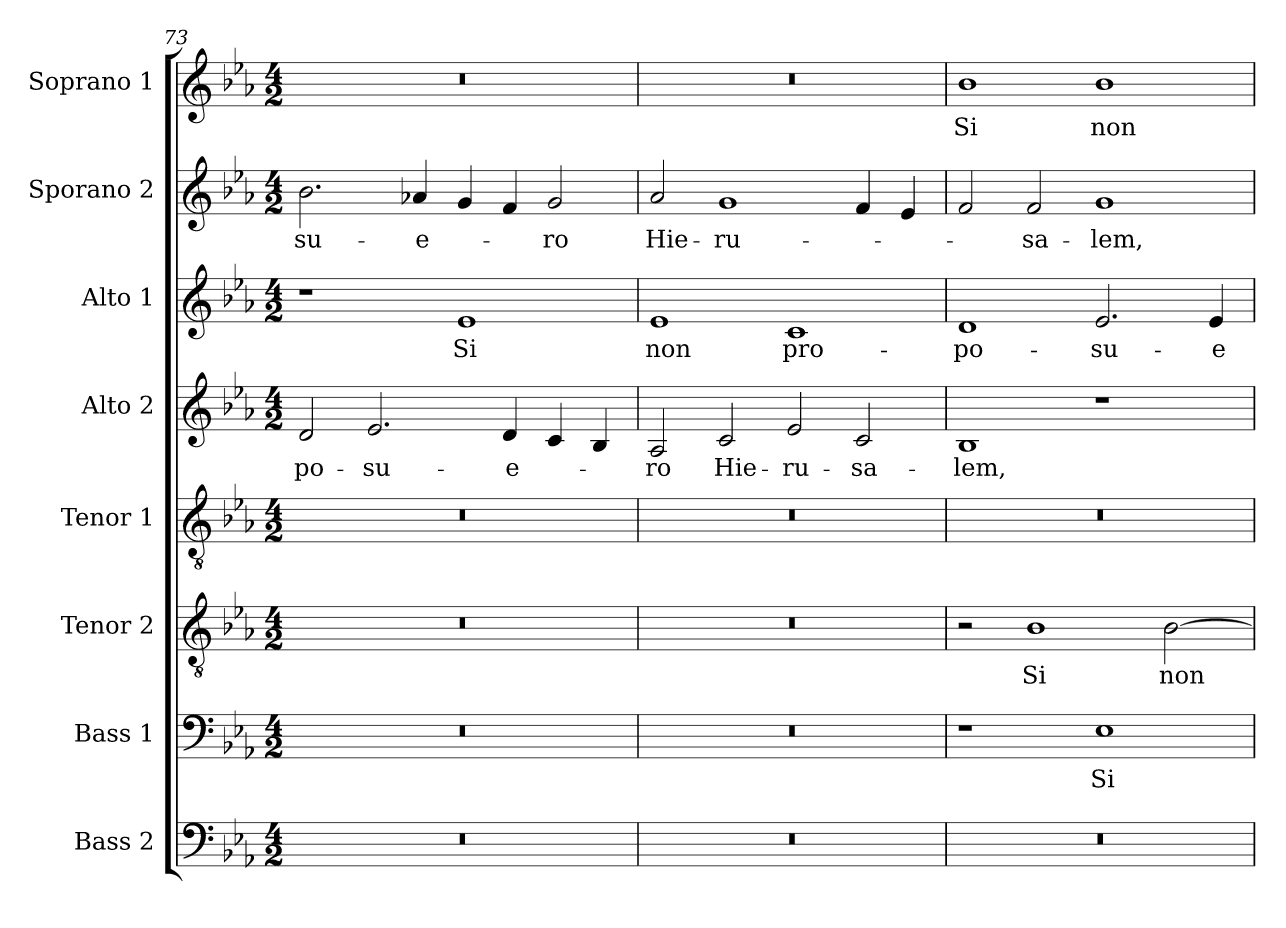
**kern	**kern	**text	**kern	**text	**kern	**kern	**text	**kern	**text	**kern	**text	**kern	**text
*part8	*part7	*part7	*part6	*part6	*part5	*part4	*part4	*part3	*part3	*part2	*part2	*part1	*part1
*staff8	*staff7	*staff7	*staff6	*staff6	*staff5	*staff4	*staff4	*staff3	*staff3	*staff2	*staff2	*staff1	*staff1
*I"Bass 2	*I"Bass 1	*	*I"Tenor 2	*	*I"Tenor 1	*I"Alto 2	*	*I"Alto 1	*	*I"Sporano 2	*	*I"Soprano 1	*
*I'B.	*I'B.	*	*I'T.	*	*I'T.	*I'A.	*	*I'A.	*	*I'S.	*	*I'S.	*
*clefF4	*clefF4	*	*clefGv2	*	*clefGv2	*clefG2	*	*clefG2	*	*clefG2	*	*clefG2	*
*	*	*	*ITrd7c12	*	*ITrd7c12	*	*	*	*	*	*	*	*
*k[b-e-a-]	*k[b-e-a-]	*	*k[b-e-a-]	*	*k[b-e-a-]	*k[b-e-a-]	*	*k[b-e-a-]	*	*k[b-e-a-]	*	*k[b-e-a-]	*
*E-:	*E-:	*	*E-:	*	*E-:	*E-:	*	*E-:	*	*E-:	*	*E-:	*
*M4/2	*M4/2	*	*M4/2	*	*M4/2	*M4/2	*	*M4/2	*	*M4/2	*	*M4/2	*
=73	=73	=73	=73	=73	=73	=73	=73	=73	=73	=73	=73	=73	=73
!LO:N:vis=1	!LO:N:vis=1	!	!LO:N:vis=1	!	!LO:N:vis=1	!	!	!	!	!	!	!	!
!	!	!	!	!	!	!	!LO:LY:b:color=#000000	!	!	!	!	!	!
!	!	!	!	!	!	!	!	!	!	!	!LO:LY:b:color=#000000	!LO:N:vis=1	!
0r	0r	.	0r	.	0r	2di/	-po-	1r	.	2.b-i\	-su-	0r	.
!	!	!	!	!	!	!	!LO:LY:b:color=#000000	!	!	!	!	!	!
.	.	.	.	.	.	2.e-i/	-su-	.	.	.	.	.	.
!	!	!	!	!	!	!	!	!	!	!	!LO:LY:b:color=#000000	!	!
.	.	.	.	.	.	.	.	.	.	4a-Xi/	-e-	.	.
!	!	!	!	!	!	!	!	!	!LO:LY:b:color=#000000	!	!	!	!
.	.	.	.	.	.	.	.	1e-i	Si	4gi/	.	.	.
!	!	!	!	!	!	!	!LO:LY:b:color=#000000	!	!	!	!	!	!
.	.	.	.	.	.	4di/	-e-	.	.	4fi/	.	.	.
!	!	!	!	!	!	!	!	!	!	!	!LO:LY:b:color=#000000	!	!
.	.	.	.	.	.	4ci/	.	.	.	2gi/	-ro	.	.
.	.	.	.	.	.	4B-i/	.	.	.	.	.	.	.
=74	=74	=74	=74	=74	=74	=74	=74	=74	=74	=74	=74	=74	=74
!LO:N:vis=1	!LO:N:vis=1	!	!LO:N:vis=1	!	!LO:N:vis=1	!	!	!	!	!	!	!	!
!	!	!	!	!	!	!	!LO:LY:b:color=#000000	!	!	!	!	!	!
!	!	!	!	!	!	!	!	!	!LO:LY:b:color=#000000	!	!	!	!
!	!	!	!	!	!	!	!	!	!	!	!LO:LY:b:color=#000000	!LO:N:vis=1	!
0r	0r	.	0r	.	0r	2A-i/	-ro	1e-i	non	2a-i/	Hie-	0r	.
!	!	!	!	!	!	!	!LO:LY:b:color=#000000	!	!	!	!	!	!
!	!	!	!	!	!	!	!	!	!	!	!LO:LY:b:color=#000000	!	!
.	.	.	.	.	.	2ci/	Hie-	.	.	1gi	-ru-	.	.
!	!	!	!	!	!	!	!LO:LY:b:color=#000000	!	!	!	!	!	!
!	!	!	!	!	!	!	!	!	!LO:LY:b:color=#000000	!	!	!	!
.	.	.	.	.	.	2e-i/	-ru-	1ci	pro-	.	.	.	.
!	!	!	!	!	!	!	!LO:LY:b:color=#000000	!	!	!	!	!	!
.	.	.	.	.	.	2ci/	-sa-	.	.	4fi/	.	.	.
.	.	.	.	.	.	.	.	.	.	4e-i/	.	.	.
=75	=75	=75	=75	=75	=75	=75	=75	=75	=75	=75	=75	=75	=75
!LO:N:vis=1	!	!	!	!	!LO:N:vis=1	!	!	!	!	!	!	!	!
!	!	!	!	!	!	!	!LO:LY:b:color=#000000	!	!	!	!	!	!
!	!	!	!	!	!	!	!	!	!LO:LY:b:color=#000000	!	!	!	!
!	!	!	!	!	!	!	!	!	!	!	!	!	!LO:LY:b:color=#000000
0r	1r	.	2r	.	0r	1B-i	-lem,	1di	-po-	2fi/	.	1b-i	Si
!	!	!	!	!LO:LY:b:color=#000000	!	!	!	!	!	!	!	!	!
!	!	!	!	!	!	!	!	!	!	!	!LO:LY:b:color=#000000	!	!
.	.	.	1BB-i	Si	.	.	.	.	.	2fi/	-sa-	.	.
!	!	!LO:LY:b:color=#000000	!	!	!	!	!	!	!	!	!	!	!
!	!	!	!	!	!	!	!	!	!LO:LY:b:color=#000000	!	!	!	!
!	!	!	!	!	!	!	!	!	!	!	!LO:LY:b:color=#000000	!	!
!	!	!	!	!	!	!	!	!	!	!	!	!	!LO:LY:b:color=#000000
.	1E-i	Si	.	.	.	1r	.	2.e-i/	-su-	1gi	-lem,	1b-i	non
!	!	!	!	!LO:LY:b:color=#000000	!	!	!	!	!	!	!	!	!
.	.	.	[>2BB-i\	non	.	.	.	.	.	.	.	.	.
!	!	!	!	!	!	!	!	!	!LO:LY:b:color=#000000	!	!	!	!
.	.	.	.	.	.	.	.	4e-i/	-e-	.	.	.	.
=	=	=	=	=	=	=	=	=	=	=	=	=	=
*-	*-	*-	*-	*-	*-	*-	*-	*-	*-	*-	*-	*-	*-
